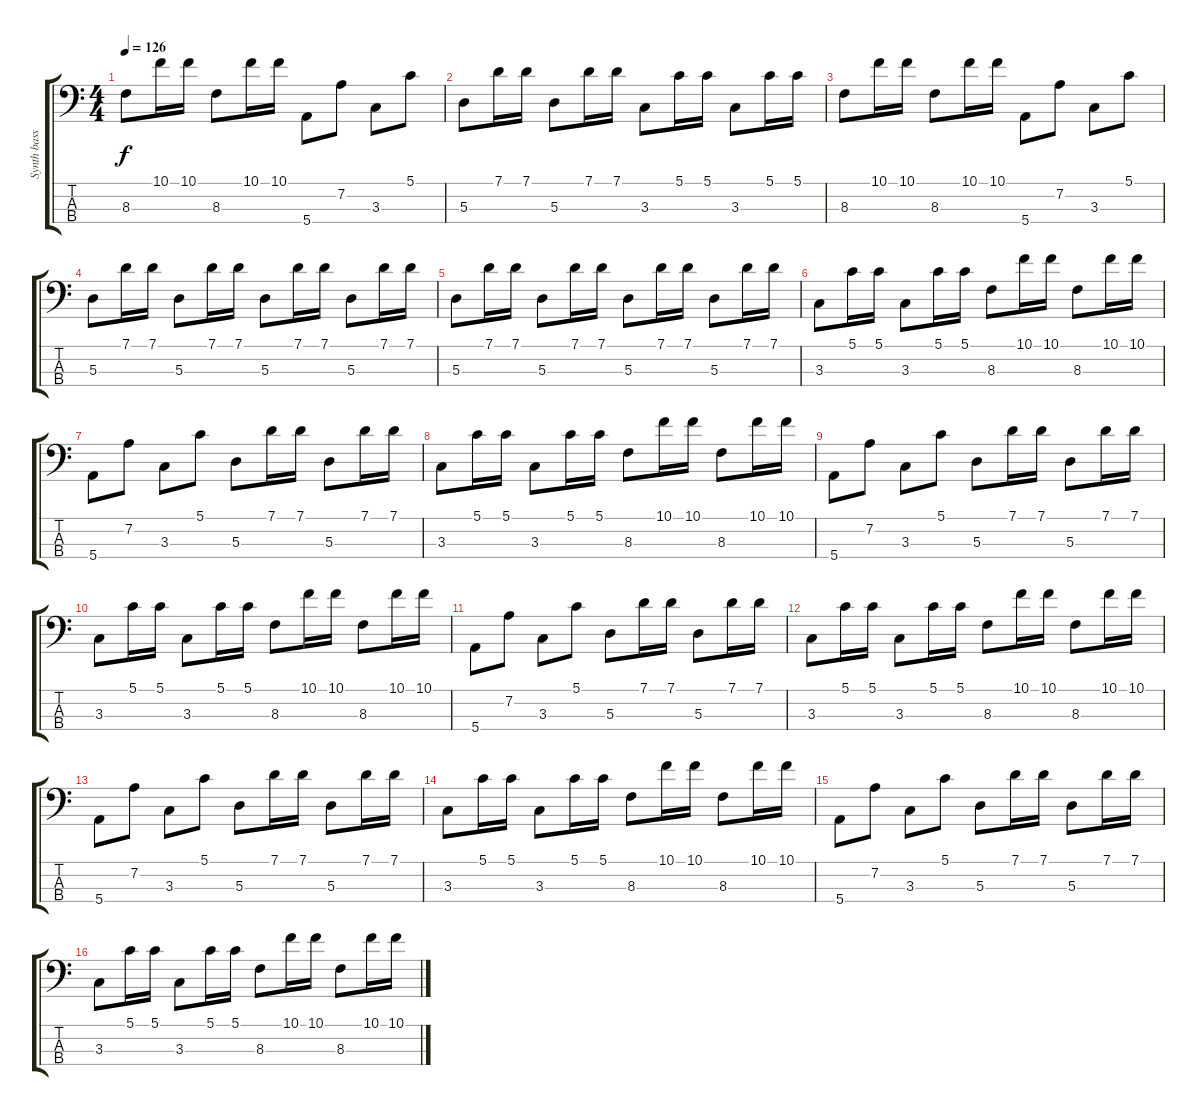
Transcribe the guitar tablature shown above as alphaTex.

\track ("Synth bass 2" "Synth bass") {instrument synthbass1}
\staff {score tabs}
\tuning (G2 D2 A1 E1) {hide}
\ts (4 4)
\tempo 126
\clef f4
\ks c
8.3.8{dy f} 10.1.16 10.1.16 8.3.8 10.1.16 10.1.16 5.4.8 7.2.8 3.3.8 5.1.8 |
5.3.8 7.1.16 7.1.16 5.3.8 7.1.16 7.1.16 3.3.8 5.1.16 5.1.16 3.3.8 5.1.16 5.1.16 |
8.3.8 10.1.16 10.1.16 8.3.8 10.1.16 10.1.16 5.4.8 7.2.8 3.3.8 5.1.8 |
5.3.8 7.1.16 7.1.16 5.3.8 7.1.16 7.1.16 5.3.8 7.1.16 7.1.16 5.3.8 7.1.16 7.1.16 |
5.3.8 7.1.16 7.1.16 5.3.8 7.1.16 7.1.16 5.3.8 7.1.16 7.1.16 5.3.8 7.1.16 7.1.16 |
3.3.8 5.1.16 5.1.16 3.3.8 5.1.16 5.1.16 8.3.8 10.1.16 10.1.16 8.3.8 10.1.16 10.1.16 |
5.4.8 7.2.8 3.3.8 5.1.8 5.3.8 7.1.16 7.1.16 5.3.8 7.1.16 7.1.16 |
3.3.8 5.1.16 5.1.16 3.3.8 5.1.16 5.1.16 8.3.8 10.1.16 10.1.16 8.3.8 10.1.16 10.1.16 |
5.4.8 7.2.8 3.3.8 5.1.8 5.3.8 7.1.16 7.1.16 5.3.8 7.1.16 7.1.16 |
3.3.8 5.1.16 5.1.16 3.3.8 5.1.16 5.1.16 8.3.8 10.1.16 10.1.16 8.3.8 10.1.16 10.1.16 |
5.4.8 7.2.8 3.3.8 5.1.8 5.3.8 7.1.16 7.1.16 5.3.8 7.1.16 7.1.16 |
3.3.8 5.1.16 5.1.16 3.3.8 5.1.16 5.1.16 8.3.8 10.1.16 10.1.16 8.3.8 10.1.16 10.1.16 |
5.4.8 7.2.8 3.3.8 5.1.8 5.3.8 7.1.16 7.1.16 5.3.8 7.1.16 7.1.16 |
3.3.8 5.1.16 5.1.16 3.3.8 5.1.16 5.1.16 8.3.8 10.1.16 10.1.16 8.3.8 10.1.16 10.1.16 |
5.4.8 7.2.8 3.3.8 5.1.8 5.3.8 7.1.16 7.1.16 5.3.8 7.1.16 7.1.16 |
3.3.8 5.1.16 5.1.16 3.3.8 5.1.16 5.1.16 8.3.8 10.1.16 10.1.16 8.3.8 10.1.16 10.1.16
